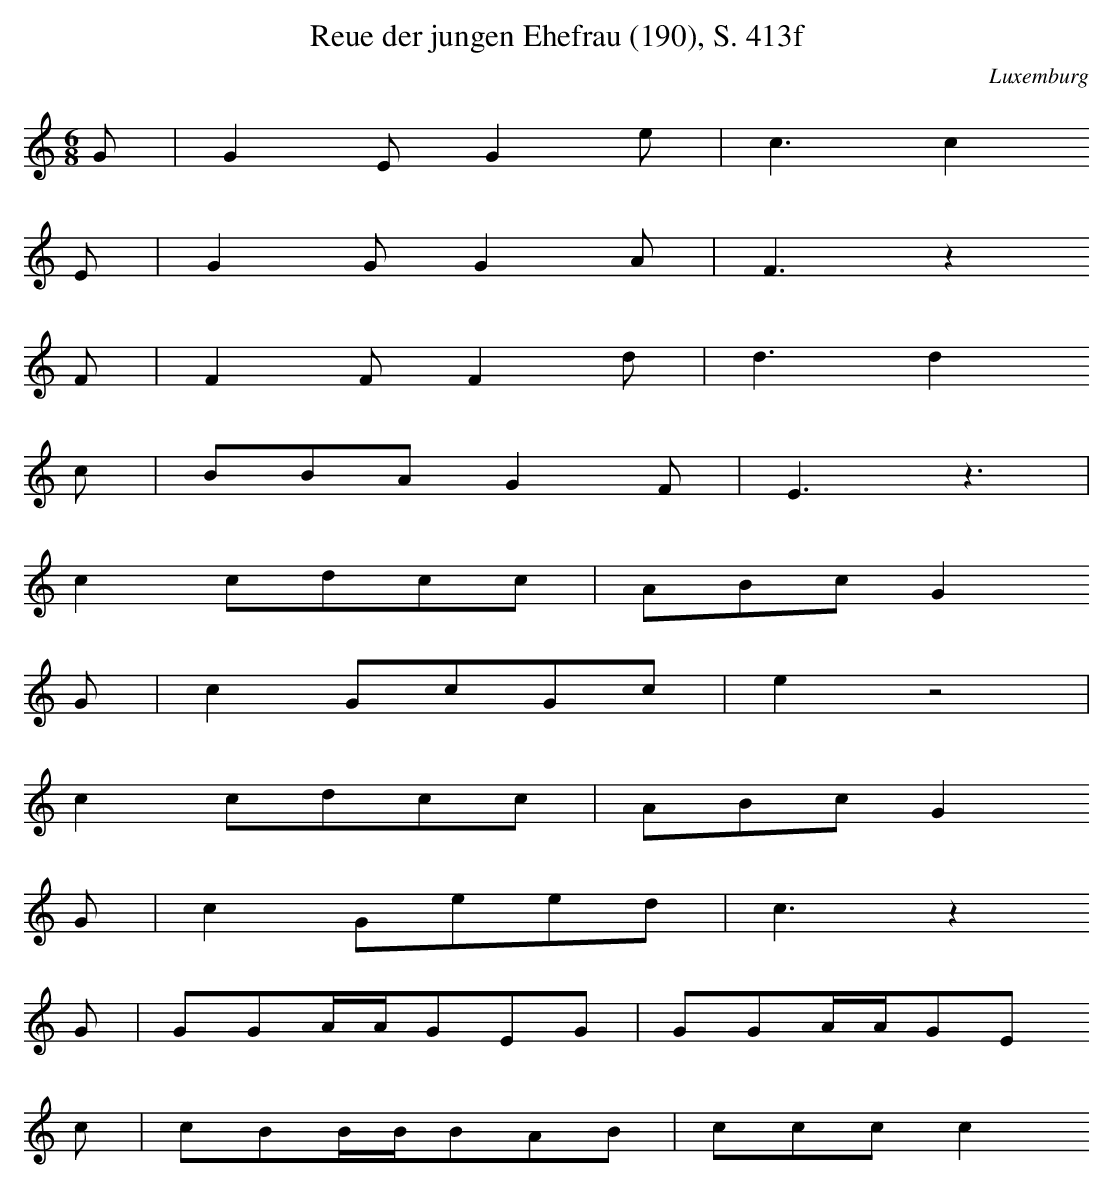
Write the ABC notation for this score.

X:1
T: Reue der jungen Ehefrau (190), S. 413f
O: Luxemburg
M: 6/8
L: 1/16
K: C
G2 | G4E2G4e2 | c6c4
E2 | G4G2G4A2 | F6z4
F2 | F4F2F4d2 | d6d4
c2 | B2B2A2G4F2 | E6z6 |
c4c2d2c2c2 | A2B2c2G4
G2 | c4G2c2G2c2 | e4z8 |
c4c2d2c2c2 | A2B2c2G4
G2 | c4G2e2e2d2 | c6z4
G2 | G2G2AAG2E2G2 | G2G2AAG2E2
c2 | c2B2BBB2A2B2 | c2c2c2c4
